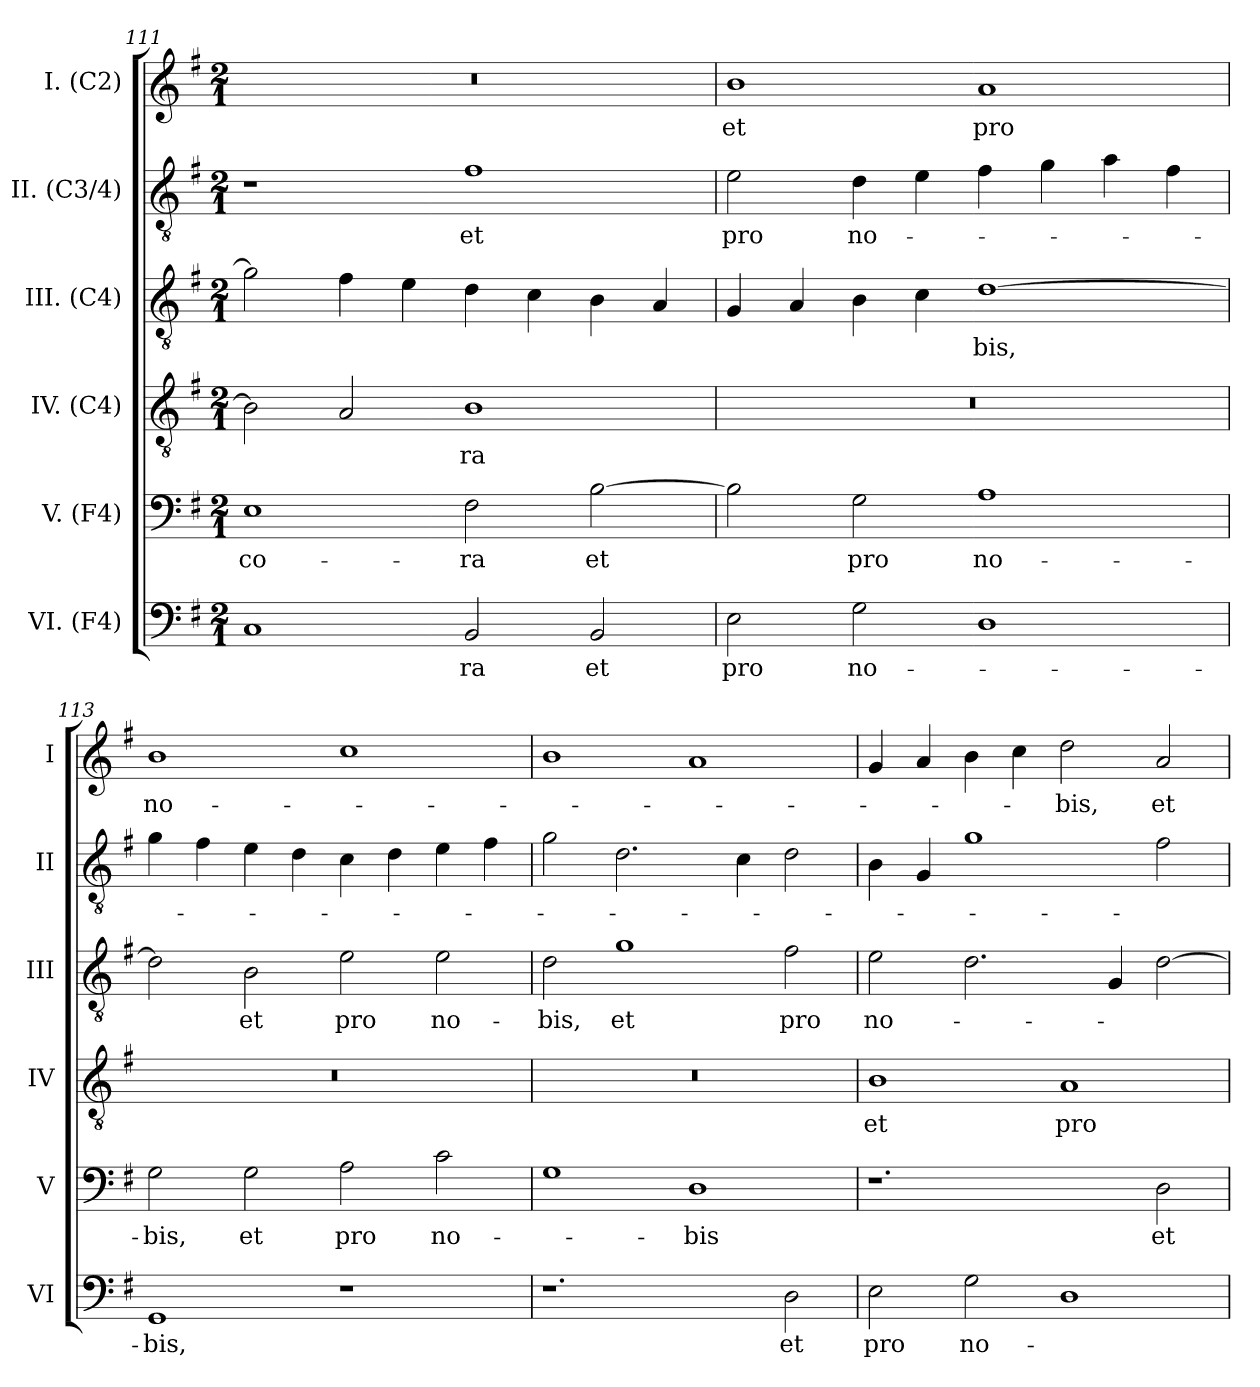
**kern	**text	**kern	**text	**kern	**text	**kern	**text	**kern	**text	**kern	**text
*part6	*part6	*part5	*part5	*part4	*part4	*part3	*part3	*part2	*part2	*part1	*part1
*staff6	*staff6	*staff5	*staff5	*staff4	*staff4	*staff3	*staff3	*staff2	*staff2	*staff1	*staff1
*I"VI. (F4)	*	*I"V. (F4)	*	*I"IV. (C4)	*	*I"III. (C4)	*	*I"II. (C3/4)	*	*I"I. (C2)	*
*I'VI	*	*I'V	*	*I'IV	*	*I'III	*	*I'II	*	*I'I	*
*clefF4	*	*clefF4	*	*clefGv2	*	*clefGv2	*	*clefGv2	*	*clefG2	*
*	*	*	*	*ITrd7c12	*	*	*	*	*	*	*
*k[f#]	*	*k[f#]	*	*k[f#]	*	*k[f#]	*	*k[f#]	*	*k[f#]	*
*G:	*	*G:	*	*G:	*	*G:	*	*G:	*	*G:	*
*M2/1	*	*M2/1	*	*M2/1	*	*M2/1	*	*M2/1	*	*M2/1	*
=111	=111	=111	=111	=111	=111	=111	=111	=111	=111	=111	=111
!	!	!	!LO:LY:b:color=#000000	!	!	!	!	!	!	!LO:N:vis=1	!
1Ci	.	1Ei	-co-	2BBi\]	.	2gi\]	.	1r	.	0r	.
.	.	.	.	2AAi/	.	4f#i\	.	.	.	.	.
.	.	.	.	.	.	4ei\	.	.	.	.	.
!	!LO:LY:b:color=#000000	!	!	!	!	!	!	!	!	!	!
!	!	!	!LO:LY:b:color=#000000	!	!	!	!	!	!	!	!
!	!	!	!	!	!LO:LY:b:color=#000000	!	!	!	!	!	!
!	!	!	!	!	!	!	!	!	!LO:LY:b:color=#000000	!	!
2BBi/	-ra	2F#i\	-ra	1BBi	-ra	4di\	.	1f#i	et	.	.
.	.	.	.	.	.	4ci\	.	.	.	.	.
!	!LO:LY:b:color=#000000	!	!	!	!	!	!	!	!	!	!
!	!	!	!LO:LY:b:color=#000000	!	!	!	!	!	!	!	!
2BBi/	et	[2Bi\	et	.	.	4Bi\	.	.	.	.	.
.	.	.	.	.	.	4Ai/	.	.	.	.	.
=112	=112	=112	=112	=112	=112	=112	=112	=112	=112	=112	=112
!	!LO:LY:b:color=#000000	!	!	!LO:N:vis=1	!	!	!	!	!	!	!
!	!	!	!	!	!	!	!	!	!LO:LY:b:color=#000000	!	!
!	!	!	!	!	!	!	!	!	!	!	!LO:LY:b:color=#000000
2Ei\	pro	2Bi\]	.	0r	.	4Gi/	.	2ei\	pro	1bi	et
.	.	.	.	.	.	4Ai/	.	.	.	.	.
!	!LO:LY:b:color=#000000	!	!	!	!	!	!	!	!	!	!
!	!	!	!LO:LY:b:color=#000000	!	!	!	!	!	!	!	!
!	!	!	!	!	!	!	!	!	!LO:LY:b:color=#000000	!	!
2Gi\	no-	2Gi\	pro	.	.	4Bi\	.	4di\	no-	.	.
.	.	.	.	.	.	4ci\	.	4ei\	.	.	.
!	!	!	!LO:LY:b:color=#000000	!	!	!	!	!	!	!	!
!	!	!	!	!	!	!	!LO:LY:b:color=#000000	!	!	!	!
!	!	!	!	!	!	!	!	!	!	!	!LO:LY:b:color=#000000
1Di	.	1Ai	no-	.	.	[1di	-bis,	4f#i\	.	1ai	pro
.	.	.	.	.	.	.	.	4gi\	.	.	.
.	.	.	.	.	.	.	.	4ai\	.	.	.
.	.	.	.	.	.	.	.	4f#i\	.	.	.
!!LO:PB:g=z
=113	=113	=113	=113	=113	=113	=113	=113	=113	=113	=113	=113
!	!LO:LY:b:color=#000000	!	!	!	!	!	!	!	!	!	!
!	!	!	!LO:LY:b:color=#000000	!LO:N:vis=1	!	!	!	!	!	!	!
!	!	!	!	!	!	!	!	!	!	!	!LO:LY:b:color=#000000
1GGi	-bis,	2Gi\	-bis,	0r	.	2di\]	.	4gi\	.	1bi	no-
.	.	.	.	.	.	.	.	4f#i\	.	.	.
!	!	!	!LO:LY:b:color=#000000	!	!	!	!	!	!	!	!
!	!	!	!	!	!	!	!LO:LY:b:color=#000000	!	!	!	!
.	.	2Gi\	et	.	.	2Bi\	et	4ei\	.	.	.
.	.	.	.	.	.	.	.	4di\	.	.	.
!	!	!	!LO:LY:b:color=#000000	!	!	!	!	!	!	!	!
!	!	!	!	!	!	!	!LO:LY:b:color=#000000	!	!	!	!
1r	.	2Ai\	pro	.	.	2ei\	pro	4ci\	.	1cci	.
.	.	.	.	.	.	.	.	4di\	.	.	.
!	!	!	!LO:LY:b:color=#000000	!	!	!	!	!	!	!	!
!	!	!	!	!	!	!	!LO:LY:b:color=#000000	!	!	!	!
.	.	2ci\	no-	.	.	2ei\	no-	4ei\	.	.	.
.	.	.	.	.	.	.	.	4f#i\	.	.	.
=114	=114	=114	=114	=114	=114	=114	=114	=114	=114	=114	=114
!	!	!	!	!LO:N:vis=1	!	!	!	!	!	!	!
!	!	!	!	!	!	!	!LO:LY:b:color=#000000	!	!	!	!
1.r	.	1Gi	.	0r	.	2di\	-bis,	2gi\	.	1bi	.
!	!	!	!	!	!	!	!LO:LY:b:color=#000000	!	!	!	!
.	.	.	.	.	.	1gi	et	2.di\	.	.	.
!	!	!	!LO:LY:b:color=#000000	!	!	!	!	!	!	!	!
.	.	1Di	-bis	.	.	.	.	.	.	1ai	.
.	.	.	.	.	.	.	.	4ci\	.	.	.
!	!LO:LY:b:color=#000000	!	!	!	!	!	!	!	!	!	!
!	!	!	!	!	!	!	!LO:LY:b:color=#000000	!	!	!	!
2Di\	et	.	.	.	.	2f#i\	pro	2di\	.	.	.
=115	=115	=115	=115	=115	=115	=115	=115	=115	=115	=115	=115
!	!LO:LY:b:color=#000000	!	!	!	!	!	!	!	!	!	!
!	!	!	!	!	!LO:LY:b:color=#000000	!	!	!	!	!	!
!	!	!	!	!	!	!	!LO:LY:b:color=#000000	!	!	!	!
2Ei\	pro	1.r	.	1BBi	et	2ei\	no-	4Bi\	.	4gi/	.
.	.	.	.	.	.	.	.	4Gi/	.	4ai/	.
!	!LO:LY:b:color=#000000	!	!	!	!	!	!	!	!	!	!
2Gi\	no-	.	.	.	.	2.di\	.	1gi	.	4bi\	.
.	.	.	.	.	.	.	.	.	.	4cci\	.
!	!	!	!	!	!LO:LY:b:color=#000000	!	!	!	!	!	!
!	!	!	!	!	!	!	!	!	!	!	!LO:LY:b:color=#000000
1Di	.	.	.	1AAi	pro	.	.	.	.	2ddi\	-bis,
.	.	.	.	.	.	4Gi/	.	.	.	.	.
!	!	!	!LO:LY:b:color=#000000	!	!	!	!	!	!	!	!
!	!	!	!	!	!	!	!	!	!	!	!LO:LY:b:color=#000000
.	.	2Di\	et	.	.	[2di\	.	2f#i\	.	2ai/	et
=	=	=	=	=	=	=	=	=	=	=	=
*-	*-	*-	*-	*-	*-	*-	*-	*-	*-	*-	*-
